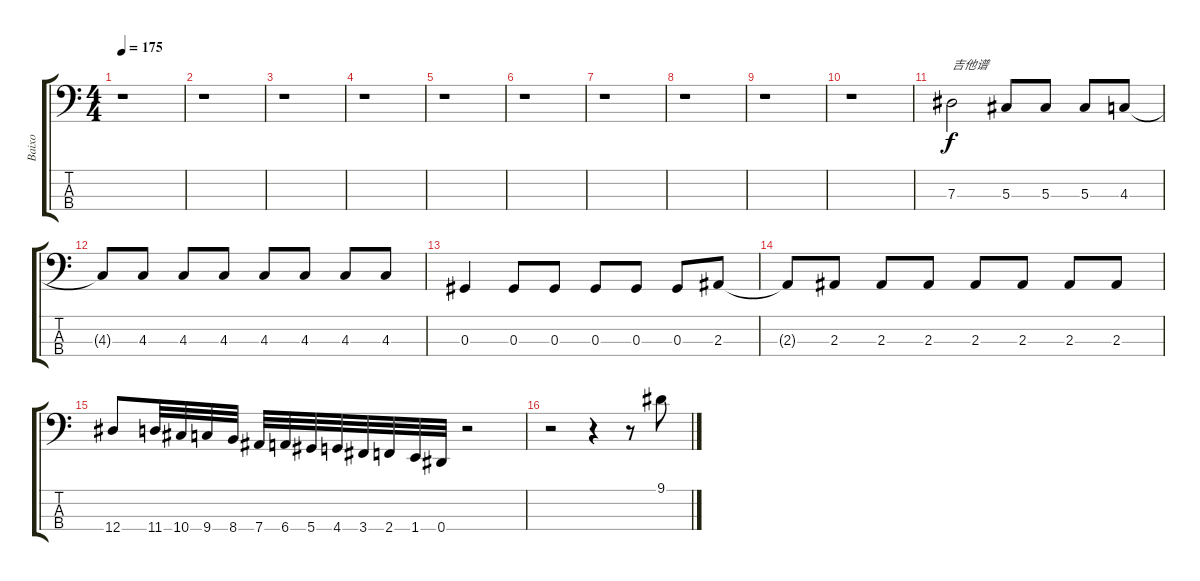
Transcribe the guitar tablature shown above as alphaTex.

\track ("Baixo" "Baixo") {instrument electricbasspick}
\staff {score tabs}
\tuning (Gb2 Db2 Ab1 Eb1) {hide}
\ts (4 4)
\tempo 175
\clef f4
\ks c
r.1{dy f} |
r.1 |
r.1 |
r.1 |
r.1 |
r.1 |
r.1 |
r.1 |
r.1 |
r.1 |
7.3.2{txt "吉他谱"} 5.3.8 5.3.8 5.3.8 4.3.8 |
4.3{t}.8 4.3.8 4.3.8 4.3.8 4.3.8 4.3.8 4.3.8 4.3.8 |
0.3.4 0.3.8 0.3.8 0.3.8 0.3.8 0.3.8 2.3.8 |
2.3{t}.8 2.3.8 2.3.8 2.3.8 2.3.8 2.3.8 2.3.8 2.3.8 |
12.4.8 11.4.32 10.4.32 9.4.32 8.4.32 7.4.32 6.4.32 5.4.32 4.4.32 3.4.32 2.4.32 1.4.32 0.4.32 r.2 |
r.2 r.4 r.8 9.1.8
